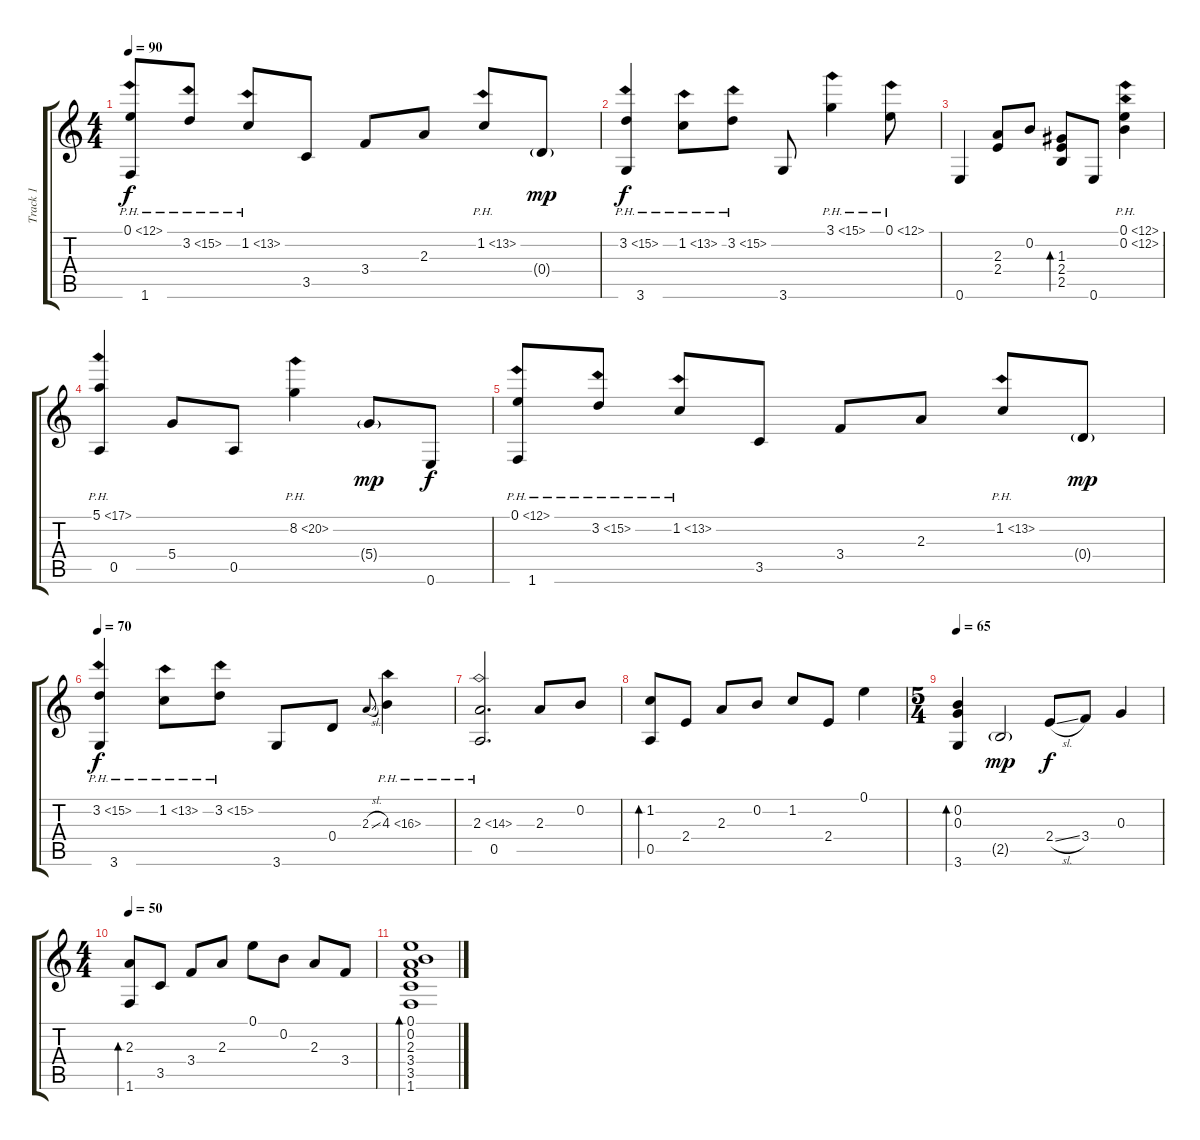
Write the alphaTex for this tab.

\track ("Track 1" "Track 1") {instrument acousticguitarsteel}
\staff {score tabs}
\tuning (E4 B3 G3 D3 A2 E2) {hide}
\ts (4 4)
\tempo 90
\clef g2
\ks c
(0.1{ph 12} 1.6).8{dy f} 3.2{ph 12}.8 1.2{ph 12}.8 3.5.8 3.4.8 2.3.8 1.2{ph 12}.8 0.4{g}.8{dy mp} |
(3.2{ph 12} 3.6).4{dy f} 1.2{ph 12}.8 3.2{ph 12}.8 3.6.8 3.1{ph 12}.4 0.1{ph 12}.8 |
0.6.4 (2.3 2.4).8 0.2.8 (1.3 2.4 2.5).8{bd 120} 0.6.8 (0.1{ph 12} 0.2{ph 12}).4 |
(5.1{ph 12} 0.5).4 5.4.8 0.5.8 8.2{ph 12}.4 5.4{g}.8{dy mp} 0.6.8{dy f} |
(0.1{ph 12} 1.6).8 3.2{ph 12}.8 1.2{ph 12}.8 3.5.8 3.4.8 2.3.8 1.2{ph 12}.8 0.4{g}.8{dy mp} |
\tempo 70
(3.2{ph 12} 3.6).4{dy f} 1.2{ph 12}.8 3.2{ph 12}.8 3.6.8 0.4.8 2.3{sl}.8{gr onbeat} 4.3{ph 12}.4 |
(2.3{ph 12} 0.5).2{d} 2.3.8 0.2.8 |
(1.2 0.5).8{bd 120} 2.4.8 2.3.8 0.2.8 1.2.8 2.4.8 0.1.4 |
\ts (5 4)
\tempo 65
(0.2 0.3 3.6).4{bd 120} 2.5{g}.2{dy mp} 2.4{sl}.8{dy f} 3.4.8 0.3.4 |
\ts (4 4)
\tempo 50
(2.3 1.6).8{bd 120} 3.5.8 3.4.8 2.3.8 0.1.8 0.2.8 2.3.8 3.4.8 |
(0.1 0.2 2.3 3.4 3.5 1.6).1{bd 240}
